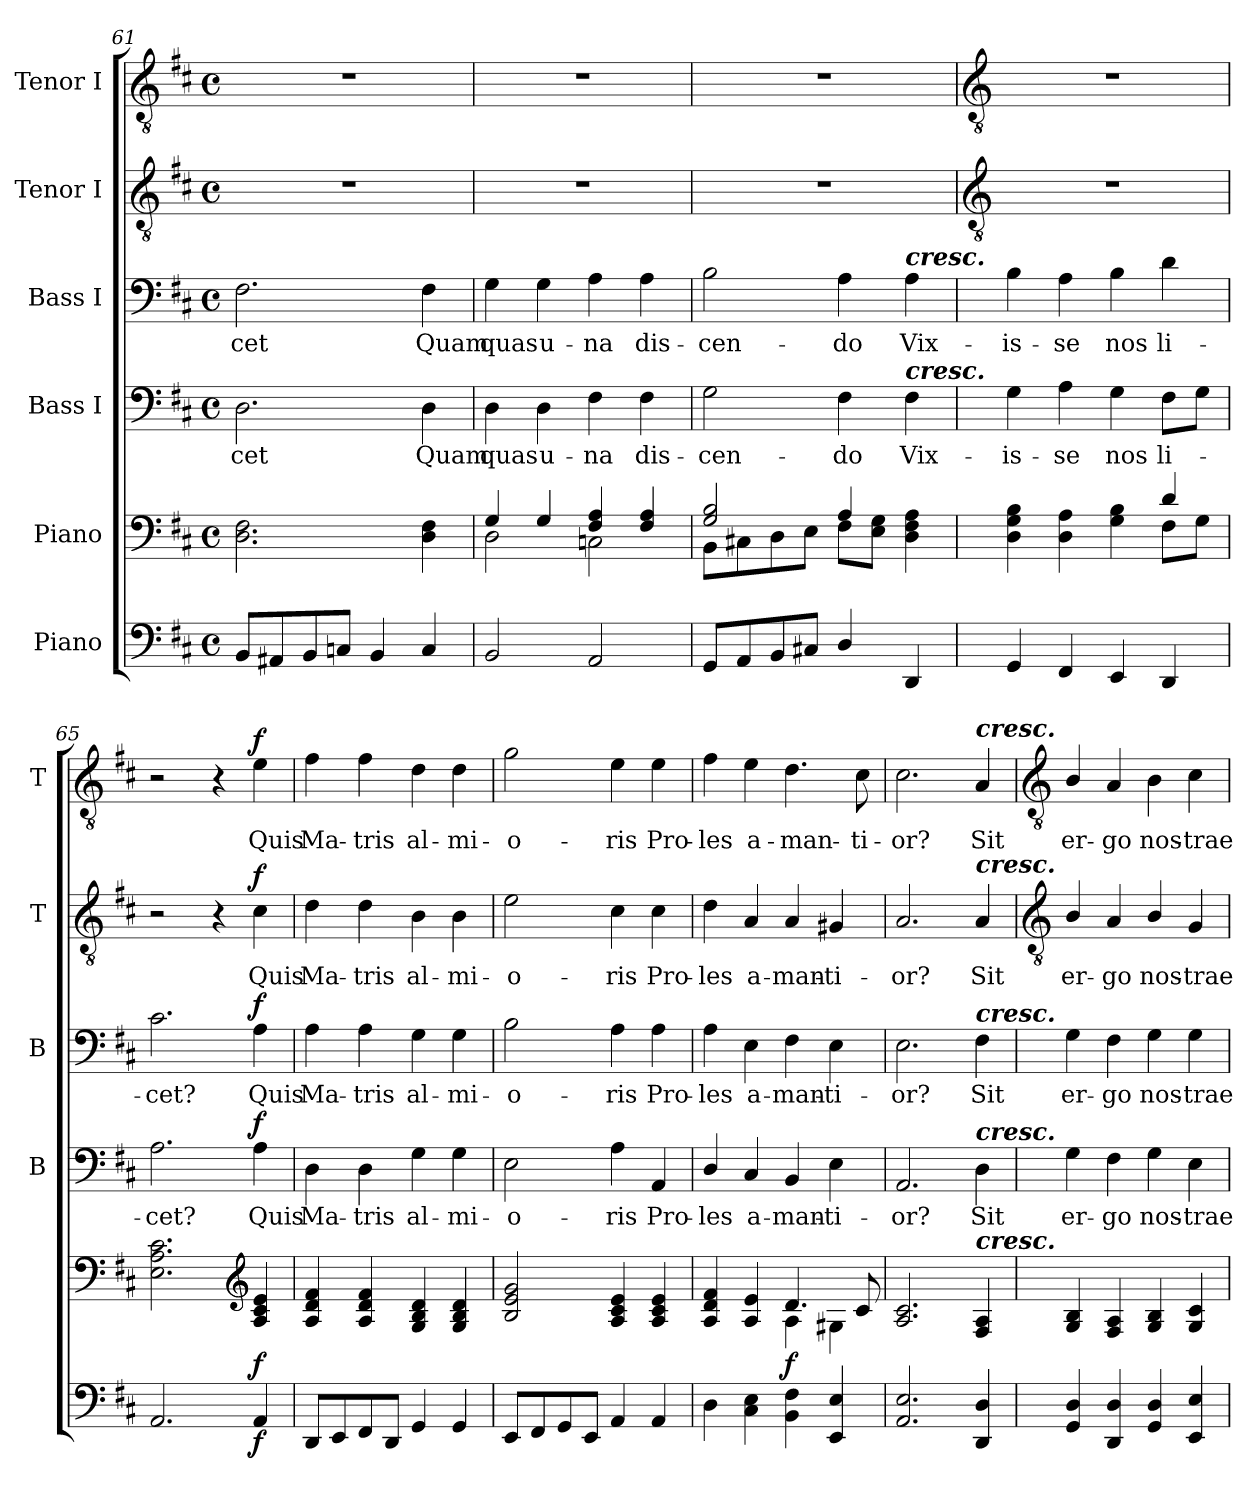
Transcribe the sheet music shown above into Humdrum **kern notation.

**kern	**dynam	**kern	**dynam	**kern	**text	**dynam	**kern	**text	**dynam	**kern	**text	**dynam	**kern	**text	**dynam
*part6	*part6	*part5	*part5	*part4	*part4	*part4	*part3	*part3	*part3	*part2	*part2	*part2	*part1	*part1	*part1
*staff6	*staff6	*staff5	*staff5	*staff4	*staff4	*staff4	*staff3	*staff3	*staff3	*staff2	*staff2	*staff2	*staff1	*staff1	*staff1
*I"Piano	*	*I"Piano	*	*I"Bass I	*	*	*I"Bass I	*	*	*I"Tenor I	*	*	*I"Tenor I	*	*
*	*	*	*	*I'B	*	*	*I'B	*	*	*I'T	*	*	*I'T	*	*
*clefF4	*	*clefF4	*	*clefF4	*	*	*clefF4	*	*	*clefGv2	*	*	*clefGv2	*	*
*k[f#c#]	*	*k[f#c#]	*	*k[f#c#]	*	*	*k[f#c#]	*	*	*k[f#c#]	*	*	*k[f#c#]	*	*
*D:	*	*D:	*	*D:	*	*	*D:	*	*	*D:	*	*	*D:	*	*
*M4/4	*	*M4/4	*	*M4/4	*	*	*M4/4	*	*	*M4/4	*	*	*M4/4	*	*
*met(c)	*	*met(c)	*	*met(c)	*	*	*met(c)	*	*	*met(c)	*	*	*met(c)	*	*
=61	=61	=61	=61	=61	=61	=61	=61	=61	=61	=61	=61	=61	=61	=61	=61
*	*	*^	*	*	*	*	*	*	*	*	*	*	*	*	*
!	!	!	!	!	!	!LO:LY:b	!	!	!LO:LY:b	!	!	!	!	!	!	!
8BBL	.	1ryy	2.D\ 2.F#\	.	2.D	cet	.	2.F#	-cet	.	1r	.	.	1r	.	.
8AA#X	.	.	.	.	.	.	.	.	.	.	.	.	.	.	.	.
8BB	.	.	.	.	.	.	.	.	.	.	.	.	.	.	.	.
8CnJ	.	.	.	.	.	.	.	.	.	.	.	.	.	.	.	.
4BB	.	.	.	.	.	.	.	.	.	.	.	.	.	.	.	.
!	!	!	!	!	!	!LO:LY:b	!	!	!LO:LY:b	!	!	!	!	!	!	!
4C	.	.	4D\ 4F#\	.	4D	Quam	.	4F#	Quam	.	.	.	.	.	.	.
=62	=62	=62	=62	=62	=62	=62	=62	=62	=62	=62	=62	=62	=62	=62	=62	=62
!	!	!	!	!	!	!LO:LY:b	!	!	!LO:LY:b	!	!	!	!	!	!	!
2BB	.	4G/	2D\	.	4D	-quas	.	4G	quas	.	1r	.	.	1r	.	.
!	!	!	!	!	!	!LO:LY:b	!	!	!LO:LY:b	!	!	!	!	!	!	!
.	.	4G/	.	.	4D	u-	.	4G	u-	.	.	.	.	.	.	.
!	!	!	!	!	!	!LO:LY:b	!	!	!LO:LY:b	!	!	!	!	!	!	!
2AA	.	4F#/ 4A/	2Cn\	.	4F#	-na	.	4A	-na	.	.	.	.	.	.	.
!	!	!	!	!	!	!LO:LY:b	!	!	!LO:LY:b	!	!	!	!	!	!	!
.	.	4F#/ 4A/	.	.	4F#	dis-	.	4A	dis-	.	.	.	.	.	.	.
=63	=63	=63	=63	=63	=63	=63	=63	=63	=63	=63	=63	=63	=63	=63	=63	=63
!	!	!	!	!	!	!LO:LY:b	!	!	!LO:LY:b	!	!	!	!	!	!	!
8GGL	.	2G/ 2B/	8BB\L	.	2G	-cen-	.	2B	-cen-	.	1r	.	.	1r	.	.
8AA	.	.	8C#X\	.	.	.	.	.	.	.	.	.	.	.	.	.
8BB	.	.	8D\	.	.	.	.	.	.	.	.	.	.	.	.	.
8C#XJ	.	.	8E\J	.	.	.	.	.	.	.	.	.	.	.	.	.
!	!	!	!	!	!	!LO:LY:b	!	!	!LO:LY:b	!	!	!	!	!	!	!
4D/	.	4A/	8F#\L	.	4F#	-do	.	4A	-do	.	.	.	.	.	.	.
.	.	.	8E\ 8G\J	.	.	.	.	.	.	.	.	.	.	.	.	.
!	!	!	!	!	!	!	!	!LO:TX:a:Bi:t=cresc.	!	!	!	!	!	!	!	!
!	!	!	!	!	!LO:TX:a:Bi:t=cresc.	!	!	!	!	!	!	!	!	!	!	!
!	!	!	!	!	!	!LO:LY:b	!	!	!LO:LY:b	!	!	!	!	!	!	!
4DD	.	4ryy	4D\ 4F#\ 4A\	.	4F#	Vix-	.	4A	Vix-	.	.	.	.	.	.	.
!!LO:LB:g=z
=64	=64	=64	=64	=64	=64	=64	=64	=64	=64	=64	=64	=64	=64	=64	=64	=64
*	*	*	*	*	*	*	*	*	*	*	*clefGv2	*	*	*clefGv2	*	*
!	!	!	!	!	!	!LO:LY:b	!	!	!LO:LY:b	!	!	!	!	!	!	!
4GG	.	2.ryy	4D\ 4G\ 4B\	.	4G	-is-	.	4B	-is-	.	1r	.	.	1r	.	.
!	!	!	!	!	!	!LO:LY:b	!	!	!LO:LY:b	!	!	!	!	!	!	!
4FF#	.	.	4D\ 4A\	.	4A	-se	.	4A	-se	.	.	.	.	.	.	.
!	!	!	!	!	!	!LO:LY:b	!	!	!LO:LY:b	!	!	!	!	!	!	!
4EE	.	.	4G\ 4B\	.	4G	nos	.	4B	nos	.	.	.	.	.	.	.
!	!	!	!	!	!	!LO:LY:b	!	!	!LO:LY:b	!	!	!	!	!	!	!
4DD	.	4d/	8F#\L	.	8F#L	li-	.	4d	li-	.	.	.	.	.	.	.
.	.	.	8G\J	.	8GJ	.	.	.	.	.	.	.	.	.	.	.
=65	=65	=65	=65	=65	=65	=65	=65	=65	=65	=65	=65	=65	=65	=65	=65	=65
!	!	!	!	!	!	!LO:LY:b	!	!	!LO:LY:b	!	!	!	!	!	!	!
2.AA	.	2.ryy	2.E\ 2.A\ 2.c#\	.	2.A	cet?	.	2.c#	cet?	.	2r	.	.	2r	.	.
.	.	.	.	.	.	.	.	.	.	.	4r	.	.	4r	.	.
*	*	*clefG2	*	*	*	*	*	*	*	*	*	*	*	*	*	*
!	!LO:DY:b	!	!	!LO:DY:b	!	!LO:LY:b	!LO:DY:b	!	!LO:LY:b	!LO:DY:b	!	!LO:LY:b	!LO:DY:b	!	!LO:LY:b	!LO:DY:b
4AA	f	4A 4c# 4e	4ryy	f	4A	Quis	f	4A	Quis	f	4c#	Quis	f	4e	Quis	f
=66	=66	=66	=66	=66	=66	=66	=66	=66	=66	=66	=66	=66	=66	=66	=66	=66
!	!	!	!	!	!	!LO:LY:b	!	!	!LO:LY:b	!	!	!LO:LY:b	!	!	!LO:LY:b	!
8DDL	.	4A 4d 4f#	1ryy	.	4D	-Ma-	.	4A	Ma-	.	4d	-Ma-	.	4f#	Ma-	.
8EE	.	.	.	.	.	.	.	.	.	.	.	.	.	.	.	.
!	!	!	!	!	!	!LO:LY:b	!	!	!LO:LY:b	!	!	!LO:LY:b	!	!	!LO:LY:b	!
8FF#	.	4A 4d 4f#	.	.	4D	-tris	.	4A	-tris	.	4d	-tris	.	4f#	-tris	.
8DDJ	.	.	.	.	.	.	.	.	.	.	.	.	.	.	.	.
!	!	!	!	!	!	!LO:LY:b	!	!	!LO:LY:b	!	!	!LO:LY:b	!	!	!LO:LY:b	!
4GG	.	4G 4B 4d	.	.	4G	al-	.	4G	al-	.	4B	al-	.	4d	al-	.
!	!	!	!	!	!	!LO:LY:b	!	!	!LO:LY:b	!	!	!LO:LY:b	!	!	!LO:LY:b	!
4GG	.	4G 4B 4d	.	.	4G	-mi-	.	4G	-mi-	.	4B	-mi-	.	4d	-mi-	.
=67	=67	=67	=67	=67	=67	=67	=67	=67	=67	=67	=67	=67	=67	=67	=67	=67
!	!	!	!	!	!	!LO:LY:b	!	!	!LO:LY:b	!	!	!LO:LY:b	!	!	!LO:LY:b	!
8EEL	.	2B 2e 2g	1ryy	.	2E	-o-	.	2B	-o-	.	2e	-o-	.	2g	-o-	.
8FF#	.	.	.	.	.	.	.	.	.	.	.	.	.	.	.	.
8GG	.	.	.	.	.	.	.	.	.	.	.	.	.	.	.	.
8EEJ	.	.	.	.	.	.	.	.	.	.	.	.	.	.	.	.
!	!	!	!	!	!	!LO:LY:b	!	!	!LO:LY:b	!	!	!LO:LY:b	!	!	!LO:LY:b	!
4AA	.	4A 4c# 4e	.	.	4A	-ris	.	4A	-ris	.	4c#	-ris	.	4e	-ris	.
!	!	!	!	!	!	!LO:LY:b	!	!	!LO:LY:b	!	!	!LO:LY:b	!	!	!LO:LY:b	!
4AA	.	4A 4c# 4e	.	.	4AA	Pro-	.	4A	Pro-	.	4c#	Pro-	.	4e	Pro-	.
=68	=68	=68	=68	=68	=68	=68	=68	=68	=68	=68	=68	=68	=68	=68	=68	=68
!	!	!	!	!	!	!LO:LY:b	!	!	!LO:LY:b	!	!	!LO:LY:b	!	!	!LO:LY:b	!
4D	.	4A 4d 4f#	2ryy	.	4D/	-les	.	4A	-les	.	4d	-les	.	4f#	-les	.
!	!	!	!	!	!	!LO:LY:b	!	!	!LO:LY:b	!	!	!LO:LY:b	!	!	!LO:LY:b	!
4C# 4E	.	4A 4e	.	.	4C#	a-	.	4E	a-	.	4A	a-	.	4e	a-	.
!	!	!	!	!LO:DY:b	!	!LO:LY:b	!	!	!LO:LY:b	!	!	!LO:LY:b	!	!	!LO:LY:b	!
4BB 4F#	.	4.d	4A\	f	4BB	-man-	.	4F#	-man-	.	4A	-man-	.	4.d	-man-	.
!	!	!	!	!	!	!LO:LY:b	!	!	!LO:LY:b	!	!	!LO:LY:b	!	!	!	!
4EE 4E	.	.	4G#X\	.	4E	-ti-	.	4E	-ti-	.	4G#X	-ti-	.	.	.	.
!	!	!	!	!	!	!	!	!	!	!	!	!	!	!	!LO:LY:b	!
.	.	8c#	.	.	.	.	.	.	.	.	.	.	.	8c#	-ti-	.
=69	=69	=69	=69	=69	=69	=69	=69	=69	=69	=69	=69	=69	=69	=69	=69	=69
!	!	!	!	!	!	!LO:LY:b	!	!	!LO:LY:b	!	!	!LO:LY:b	!	!	!LO:LY:b	!
2.AA 2.E	.	2.A 2.c#	1ryy	.	2.AA	or?	.	2.E	-or?	.	2.A	or?	.	2.c#	-or?	.
!	!	!	!	!	!	!	!	!	!	!	!	!	!	!LO:TX:a:Bi:t=cresc.	!	!
!	!	!	!	!	!	!	!	!	!	!	!LO:TX:a:Bi:t=cresc.	!	!	!	!	!
!	!	!	!	!	!	!	!	!LO:TX:a:Bi:t=cresc.	!	!	!	!	!	!	!	!
!	!	!	!	!	!LO:TX:a:Bi:t=cresc.	!	!	!	!	!	!	!	!	!	!	!
!	!	!LO:TX:a:Bi:t=cresc.	!	!	!	!	!	!	!	!	!	!	!	!	!	!
!	!	!	!	!	!	!LO:LY:b	!	!	!LO:LY:b	!	!	!LO:LY:b	!	!	!LO:LY:b	!
4DD 4D	.	4F# 4A	.	.	4D	Sit	.	4F#	Sit	.	4A	Sit	.	4A	Sit	.
!!LO:LB:g=z
=70	=70	=70	=70	=70	=70	=70	=70	=70	=70	=70	=70	=70	=70	=70	=70	=70
*	*	*	*	*	*	*	*	*	*	*	*clefGv2	*	*	*clefGv2	*	*
!	!	!	!	!	!	!LO:LY:b	!	!	!LO:LY:b	!	!	!LO:LY:b	!	!	!LO:LY:b	!
4GG 4D	.	4G/ 4B/	1ryy	.	4G\	er-	.	4G\	er-	.	4B/	er-	.	4B/	er-	.
!	!	!	!	!	!	!LO:LY:b	!	!	!LO:LY:b	!	!	!LO:LY:b	!	!	!LO:LY:b	!
4DD 4D	.	4F# 4A	.	.	4F#	-go	.	4F#	-go	.	4A	-go	.	4A	-go	.
!	!	!	!	!	!	!LO:LY:b	!	!	!LO:LY:b	!	!	!LO:LY:b	!	!	!LO:LY:b	!
4GG 4D	.	4G 4B	.	.	4G	nos-	.	4G	nos-	.	4B/	nos-	.	4B	nos-	.
!	!	!	!	!	!	!LO:LY:b	!	!	!LO:LY:b	!	!	!LO:LY:b	!	!	!LO:LY:b	!
4EE 4E	.	4G 4c#	.	.	4E	-trae	.	4G	-trae	.	4G	-trae	.	4c#	-trae	.
*	*	*v	*v	*	*	*	*	*	*	*	*	*	*	*	*	*
=	=	=	=	=	=	=	=	=	=	=	=	=	=	=	=
*-	*-	*-	*-	*-	*-	*-	*-	*-	*-	*-	*-	*-	*-	*-	*-
